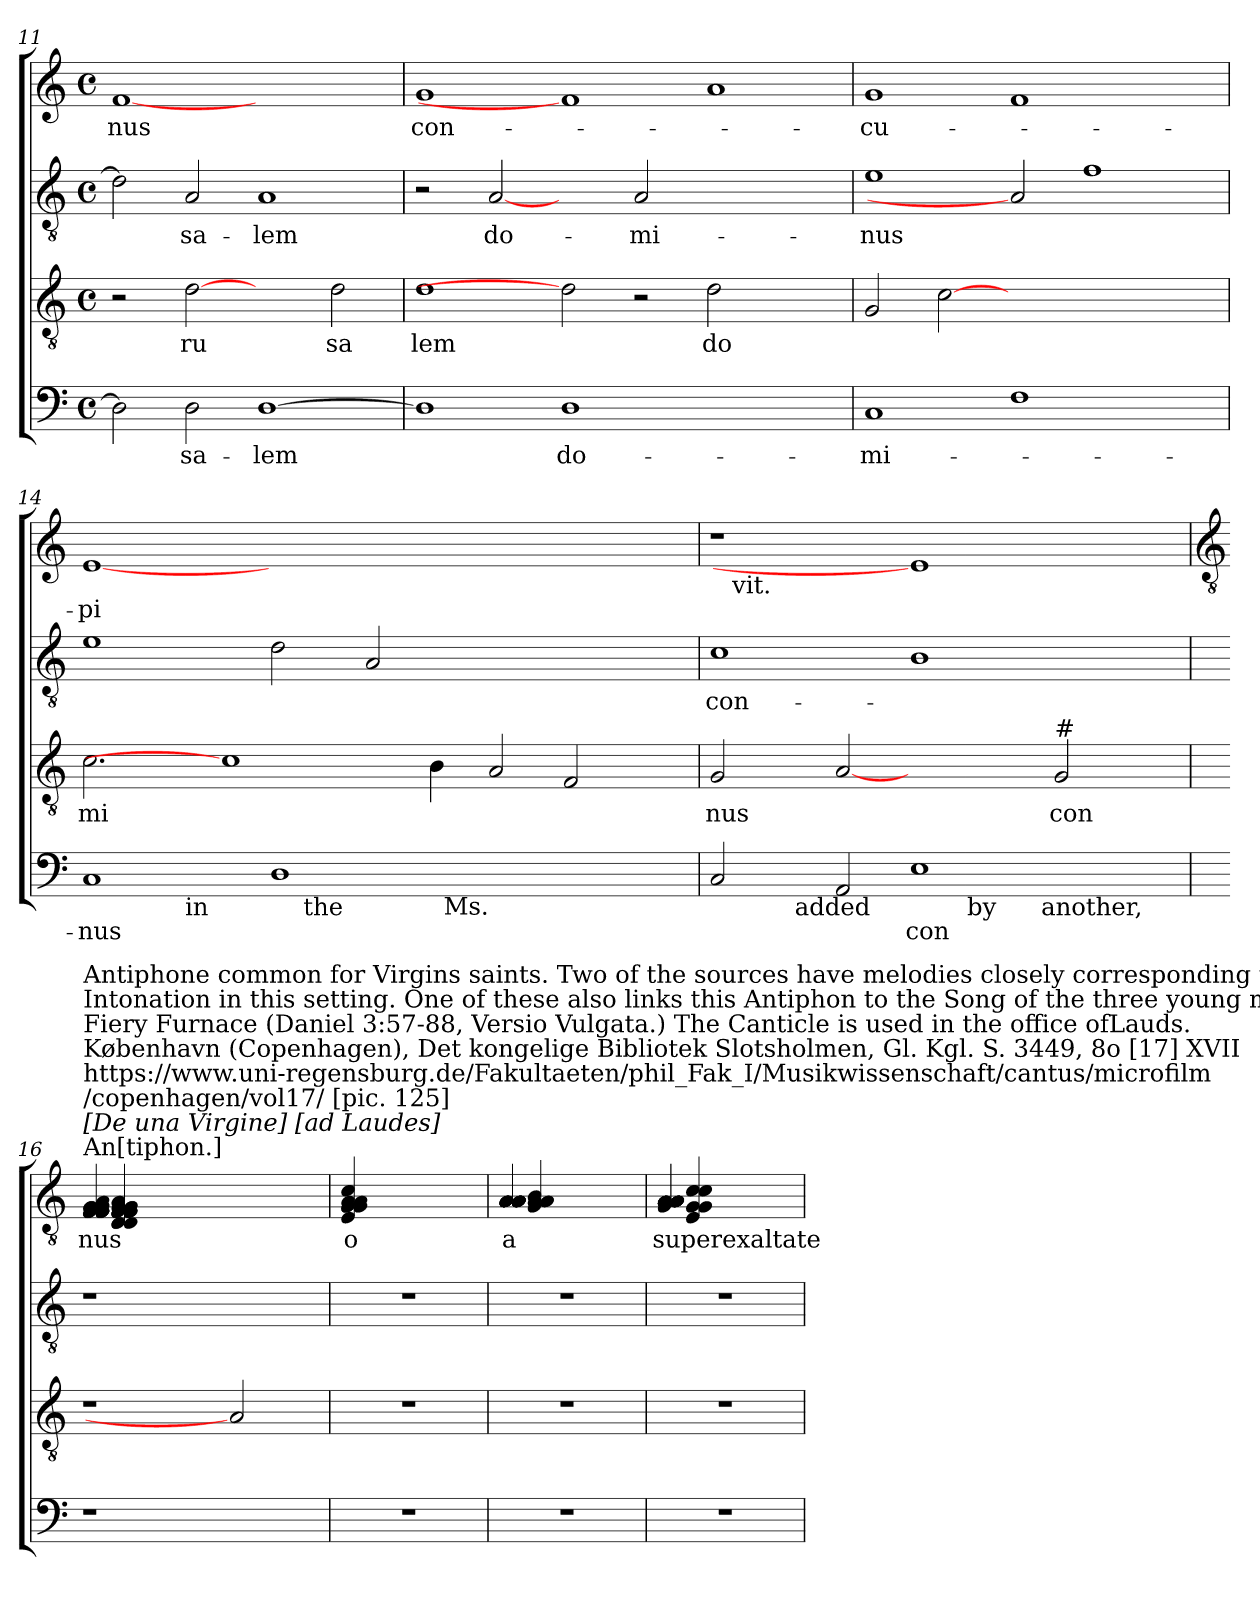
**kern	**text	**kern	**text	**kern	**text	**kern	**text
*part4	*part4	*part3	*part3	*part2	*part2	*part1	*part1
*staff4	*staff4	*staff3	*staff3	*staff2	*staff2	*staff1	*staff1
*clefF4	*	*clefGv2	*	*clefGv2	*	*clefG2	*
*k[]	*	*k[]	*	*k[]	*	*k[]	*
*C:	*	*C:	*	*C:	*	*C:	*
*M4/4	*	*M4/4	*	*M4/4	*	*M4/4	*
*met(c)	*	*met(c)	*	*met(c)	*	*met(c)	*
=11	=11	=11	=11	=11	=11	=11	=11
!	!	!	!	!	!	!	!LO:LY:b
2D\]	.	2r	.	2d\]	.	[1f	-nus
!	!LO:LY:b	!	!LO:LY:b	!	!LO:LY:b	!	!
2D\	sa-	[2d	ru	2A/	-sa-	.	.
!	!LO:LY:b	!	!	!	!LO:LY:b	!	!
[>1D	-lem	2ryy	.	1A	-lem	1ryy	.
!	!	!	!LO:LY:b	!	!	!	!
.	.	2d\	sa	.	.	.	.
=12	=12	=12	=12	=12	=12	=12	=12
!	!	!	!LO:LY:b	!	!	!	!LO:LY:b
1D]	.	1d	lem	2r	.	1g	con-
!	!	!	!	!	!LO:LY:b	!	!
.	.	.	.	[2A	do-	.	.
!	!LO:LY:b	!	!	!	!	!	!
1D	do-	2d]	.	2ryy	.	1f]	.
!	!	!	!	!	!LO:LY:b	!	!
.	.	2r	.	2A/	-mi-	.	.
!	!	!	!LO:LY:b	!	!	!	!
1ryy	.	2d\	do	1ryy	.	1a	.
.	.	2ryy	.	.	.	.	.
=13	=13	=13	=13	=13	=13	=13	=13
!	!LO:LY:b	!	!	!	!LO:LY:b	!	!LO:LY:b
1C	-mi-	2G/	.	1e	-nus	1g	-cu-
.	.	[2c	.	.	.	.	.
1F	.	1.ryy	.	2A]	.	1f	.
.	.	.	.	1f	.	.	.
2ryy	.	.	.	.	.	2ryy	.
!!LO:PB:g=z
=14	=14	=14	=14	=14	=14	=14	=14
!LO:TX:b:t=(http&colon;//cantus.uwaterloo.ca/chant/005407) this text figures in some of the sources as such but also as an	!	!	!	!	!	!	!
!LO:TX:b:t=actually	!	!	!	!	!	!	!
!LO:TX:b:t=The Senflonline database lists the setting as an Antiphone In festo Assumptionis BMV. The same heading is	!	!	!	!	!	!	!
!LO:TX:b:t=Senfls. Ein Beitrag zur Musikgeschichte des Reformationszeitalters(Wiesbaden,1968).	!	!	!	!	!	!	!
!LO:TX:b:t=is proposed as a setting by Senfl by M. BENTE in Neue Wege der Quellenkritik und die Biographie Ludwig	!	!	!	!	!	!	!
!LO:TX:b:t=The Antiphon is unascribed in the Ms. According to the Senflonline database (http&colon;//www.senflonline.com/) it	!	!	!	!	!	!	!
!LO:TX:b:B:t=Commentary&colon;	!	!	!	!	!	!	!
!	!LO:LY:b	!	!LO:LY:b	!	!	!	!LO:LY:b
*^	*	*	*	*	*	*	*
*	*^	*	*	*	*	*	*	*
*	*	*^	*	*	*	*	*	*	*
1C	2ryy	1ryy	1ryy	-nus	2.c\	mi	1e	.	[1e	-pi
.	16.ryy	.	.	.	.	.	.	.	.	.
!	!LO:TX:b:t=in	!	!	!	!	!	!	!	!	!
.	1ryy	.	.	.	.	.	.	.	.	.
.	.	.	.	.	1c]	.	.	.	.	.
1D	.	8ryy	2ryy	.	.	.	2d\	.	0ryy	.
!	!	!LO:TX:b:t=the	!	!	!	!	!	!	!	!
.	.	1...ryy	.	.	.	.	.	.	.	.
.	.	.	4ryy	.	.	.	2A/	.	.	.
.	1ryy	.	.	.	.	.	.	.	.	.
.	.	.	32ryy	.	4B\	.	.	.	.	.
!	!	!	!LO:TX:b:t=Ms.	!	!	!	!	!	!	!
.	.	.	1ryy	.	.	.	.	.	.	.
1ryy	.	.	.	.	2A/	.	1ryy	.	.	.
.	.	.	.	.	2F/	.	.	.	.	.
.	4ryy	.	.	.	.	.	.	.	.	.
.	.	.	8..ryy	.	.	.	.	.	.	.
.	8ryy	.	.	.	.	.	.	.	.	.
.	32ryy	.	.	.	.	.	.	.	.	.
=15	=15	=15	=15	=15	=15	=15	=15	=15	=15	=15
!	!	!	!	!	!	!LO:LY:b	!	!LO:LY:b	!	!
*	*	*	*	*	*	*	*	*	*^	*
2C/	4ryy	1ryy	1ryy	.	2G/	nus	1c	con-	1r	16ryy	.
!	!	!	!	!	!	!	!	!	!	!LO:TX:b:t=vit.	!
.	.	.	.	.	.	.	.	.	.	1ryy	.
.	16ryy	.	.	.	.	.	.	.	.	.	.
!	!LO:TX:b:t=added	!	!	!	!	!	!	!	!	!	!
.	1ryy	.	.	.	.	.	.	.	.	.	.
2AA/	.	.	.	.	[2A	.	.	.	.	.	.
!	!	!	!	!LO:LY:b	!	!	!	!	!	!	!
1E	.	8ryy	4...ryy	con-	2ryy	.	1B	.	1e]	.	.
.	.	.	.	.	.	.	.	.	.	2...ryy	.
.	.	32ryy	.	.	.	.	.	.	.	.	.
!	!	!LO:TX:b:t=by	!	!	!	!	!	!	!	!	!
.	.	2ryy	.	.	.	.	.	.	.	.	.
.	2ryy	.	.	.	.	.	.	.	.	.	.
!	!	!	!LO:TX:b:t=another,	!	!	!	!	!	!	!	!
.	.	.	2ryy	.	.	.	.	.	.	.	.
!	!	!	!	!	!LO:TX:a:t=#	!	!	!	!	!	!
!	!	!	!	!	!	!LO:LY:b	!	!	!	!	!
.	.	.	.	.	2G/	con	.	.	.	.	.
.	.	4ryy	.	.	.	.	.	.	.	.	.
.	8.ryy	.	.	.	.	.	.	.	.	.	.
.	.	16.ryy	.	.	.	.	.	.	.	.	.
.	.	.	32ryy	.	.	.	.	.	.	.	.
!LO:TX:b:t=later,   hand.)   According   to   the   Cantus   database	!	!	!	!	!	!	!	!	!	!	!
*v	*v	*v	*v	*	*	*	*	*	*	*	*
!!LO:LB:g=z	!!
=16	=16	=16	=16	=16	=16	=16	=16	=16
*	*	*	*	*	*	*clefGv2	*	*
*^	*	*	*	*	*	*	*	*
*	*^	*	*	*	*	*	*	*	*
*	*	*^	*	*	*	*	*	*	*	*
!	!	!	!	!	!	!	!	!	!LO:TX:a:t=An[tiphon.]	!	!
!	!	!	!	!	!	!	!	!	!LO:TX:a:B:t=[De una Virgine] [ad Laudes]	!	!
!	!	!	!	!	!	!	!	!	!LO:TX:a:t=/copenhagen/vol17/ [pic. 125]	!	!
!	!	!	!	!	!	!	!	!	!LO:TX:a:t=https&colon;//www.uni-regensburg.de/Fakultaeten/phil_Fak_I/Musikwissenschaft/cantus/microfilm	!	!
!	!	!	!	!	!	!	!	!	!LO:TX:a:t=København (Copenhagen), Det kongelige Bibliotek Slotsholmen, Gl. Kgl. S. 3449, 8o [17] XVII	!	!
!	!	!	!	!	!	!	!	!	!LO:TX:a:t=Fiery Furnace (Daniel 3&colon;57-88, Versio Vulgata.) The Canticle is used in the office ofLauds.	!	!
!	!	!	!	!	!	!	!	!	!LO:TX:a:t=Intonation in this setting. One of these also links this Antiphon to the Song of the three young men in the	!	!
!	!	!	!	!	!	!	!	!	!LO:TX:a:t=Antiphone common for Virgins saints. Two of the sources have melodies closely corresponding to the	!	!
!	!	!	!	!	!	!	!	!	!	!	!LO:LY:b
!	!	!	!	!	!	!	!	!	!	!	!LO:LY:b
*v	*v	*v	*v	*	*	*	*	*	*	*	*
1r	.	1r	.	1r	.	4F/ 4F/ 4F/ 4F/ 4F/ 4F/ 4F/ 4G/ 4G/ 4G/ 4G/ 4A/	4D/ 4D/ 4D/ 4F/ 4F/ 4F/ 4F/ 4F/ 4G/ 4G/ 4G/ 4A/	-nus
.	.	.	.	.	.	1ryy	1ryy	.
2ryy	.	2A]	.	2ryy	.	.	.	.
.	.	.	.	.	.	4ryy	4ryy	.
=17	=17	=17	=17	=17	=17	=17	=17	=17
!	!	!	!	!	!	!	!	!LO:LY:b
*	*	*	*	*	*	*v	*v	*
1r	.	1r	.	1r	.	4E/ 4G/ 4G/ 4G/ 4A/ 4A/ 4c/	o
.	.	.	.	.	.	2.ryy	.
!!LO:LB:g=z
=18	=18	=18	=18	=18	=18	=18	=18
!	!	!	!	!	!	!LO:TX:a:t=Ps. [Canticle]	!
!	!	!	!	!	!	!	!LO:LY:b
*	*	*	*	*	*	*^	*
!	!	!	!	!	!	!	!	!LO:LY:b
1r	.	1r	.	1r	.	4A/ 4A/ 4A/ 4A/ 4A/ 4A/ 4A/ 4A/ 4A/ 4A/ 4A/ 4A/	4G/ 4A/ 4A/ 4A/ 4B/	-a
.	.	.	.	.	.	2.ryy	2.ryy	.
=19	=19	=19	=19	=19	=19	=19	=19	=19
!	!	!	!	!	!	!	!	!LO:LY:b
!	!	!	!	!	!	!	!	!LO:LY:b
1r	.	1r	.	1r	.	4G/ 4A/ 4A/ 4A/ 4A/ 4A/ 4A/ 4A/ 4A/ 4A/ 4A/ 4A/	4E/ 4G/ 4G/ 4c/ 4c/	superexaltate
.	.	.	.	.	.	2.ryy	2.ryy	.
*	*	*	*	*	*	*v	*v	*
=	=	=	=	=	=	=	=
*-	*-	*-	*-	*-	*-	*-	*-
